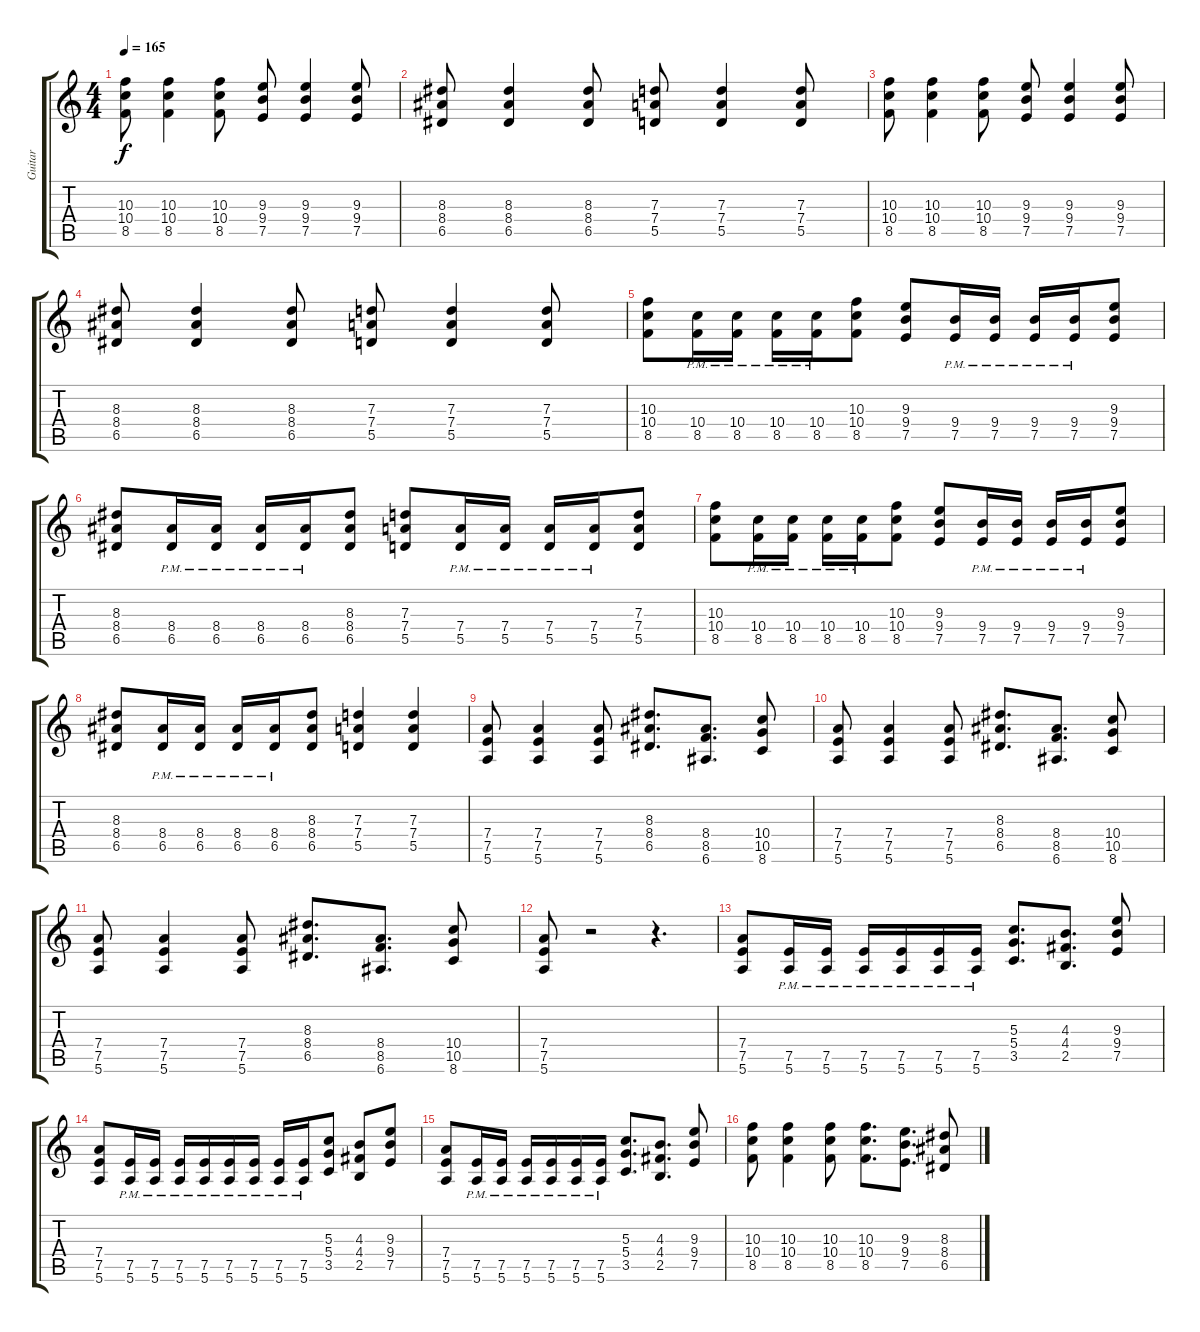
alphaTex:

\track ("Guitar" "Guitar") {instrument overdrivenguitar}
\staff {score tabs}
\tuning (E4 B3 G3 D3 A2 E2) {hide}
\ts (4 4)
\tempo 165
\clef g2
\ks c
(10.3 10.4 8.5).8{dy f} (10.3 10.4 8.5).4 (10.3 10.4 8.5).8 (9.3 9.4 7.5).8 (9.3 9.4 7.5).4 (9.3 9.4 7.5).8 |
(8.3 8.4 6.5).8 (8.3 8.4 6.5).4 (8.3 8.4 6.5).8 (7.3 7.4 5.5).8 (7.3 7.4 5.5).4 (7.3 7.4 5.5).8 |
(10.3 10.4 8.5).8 (10.3 10.4 8.5).4 (10.3 10.4 8.5).8 (9.3 9.4 7.5).8 (9.3 9.4 7.5).4 (9.3 9.4 7.5).8 |
(8.3 8.4 6.5).8 (8.3 8.4 6.5).4 (8.3 8.4 6.5).8 (7.3 7.4 5.5).8 (7.3 7.4 5.5).4 (7.3 7.4 5.5).8 |
(10.3 10.4 8.5).8 (10.4{pm} 8.5{pm}).16 (10.4{pm} 8.5{pm}).16 (10.4{pm} 8.5{pm}).16 (10.4{pm} 8.5{pm}).16 (10.3 10.4 8.5).8 (9.3 9.4 7.5).8 (9.4{pm} 7.5{pm}).16 (9.4{pm} 7.5{pm}).16 (9.4{pm} 7.5{pm}).16 (9.4{pm} 7.5{pm}).16 (9.3 9.4 7.5).8 |
(8.3 8.4 6.5).8 (8.4{pm} 6.5{pm}).16 (8.4{pm} 6.5{pm}).16 (8.4{pm} 6.5{pm}).16 (8.4{pm} 6.5{pm}).16 (8.3 8.4 6.5).8 (7.3 7.4 5.5).8 (7.4{pm} 5.5{pm}).16 (7.4{pm} 5.5{pm}).16 (7.4{pm} 5.5{pm}).16 (7.4{pm} 5.5{pm}).16 (7.3 7.4 5.5).8 |
(10.3 10.4 8.5).8 (10.4{pm} 8.5{pm}).16 (10.4{pm} 8.5{pm}).16 (10.4{pm} 8.5{pm}).16 (10.4{pm} 8.5{pm}).16 (10.3 10.4 8.5).8 (9.3 9.4 7.5).8 (9.4{pm} 7.5{pm}).16 (9.4{pm} 7.5{pm}).16 (9.4{pm} 7.5{pm}).16 (9.4{pm} 7.5{pm}).16 (9.3 9.4 7.5).8 |
(8.3 8.4 6.5).8 (8.4{pm} 6.5{pm}).16 (8.4{pm} 6.5{pm}).16 (8.4{pm} 6.5{pm}).16 (8.4{pm} 6.5{pm}).16 (8.3 8.4 6.5).8 (7.3 7.4 5.5).4 (7.3 7.4 5.5).4 |
(7.4 7.5 5.6).8 (7.4 7.5 5.6).4 (7.4 7.5 5.6).8 (8.3 8.4 6.5).8{d} (8.4 8.5 6.6).8{d} (10.4 10.5 8.6).8 |
(7.4 7.5 5.6).8 (7.4 7.5 5.6).4 (7.4 7.5 5.6).8 (8.3 8.4 6.5).8{d} (8.4 8.5 6.6).8{d} (10.4 10.5 8.6).8 |
(7.4 7.5 5.6).8 (7.4 7.5 5.6).4 (7.4 7.5 5.6).8 (8.3 8.4 6.5).8{d} (8.4 8.5 6.6).8{d} (10.4 10.5 8.6).8 |
(7.4 7.5 5.6).8 r.2 r.4{d} |
(7.4 7.5 5.6).8 (7.5{pm} 5.6{pm}).16 (7.5{pm} 5.6{pm}).16 (7.5{pm} 5.6{pm}).16 (7.5{pm} 5.6{pm}).16 (7.5{pm} 5.6{pm}).16 (7.5{pm} 5.6{pm}).16 (5.3 5.4 3.5).8{d} (4.3 4.4 2.5).8{d} (9.3 9.4 7.5).8 |
(7.4 7.5 5.6).8 (7.5{pm} 5.6{pm}).16 (7.5{pm} 5.6{pm}).16 (7.5{pm} 5.6{pm}).16 (7.5{pm} 5.6{pm}).16 (7.5{pm} 5.6{pm}).16 (7.5{pm} 5.6{pm}).16 (7.5{pm} 5.6{pm}).16 (7.5{pm} 5.6{pm}).16 (5.3 5.4 3.5).8 (4.3 4.4 2.5).8 (9.3 9.4 7.5).8 |
(7.4 7.5 5.6).8 (7.5{pm} 5.6{pm}).16 (7.5{pm} 5.6{pm}).16 (7.5{pm} 5.6{pm}).16 (7.5{pm} 5.6{pm}).16 (7.5{pm} 5.6{pm}).16 (7.5{pm} 5.6{pm}).16 (5.3 5.4 3.5).8{d} (4.3 4.4 2.5).8{d} (9.3 9.4 7.5).8 |
(10.3 10.4 8.5).8 (10.3 10.4 8.5).4 (10.3 10.4 8.5).8 (10.3 10.4 8.5).8{d} (9.3 9.4 7.5).8{d} (8.3 8.4 6.5).8
